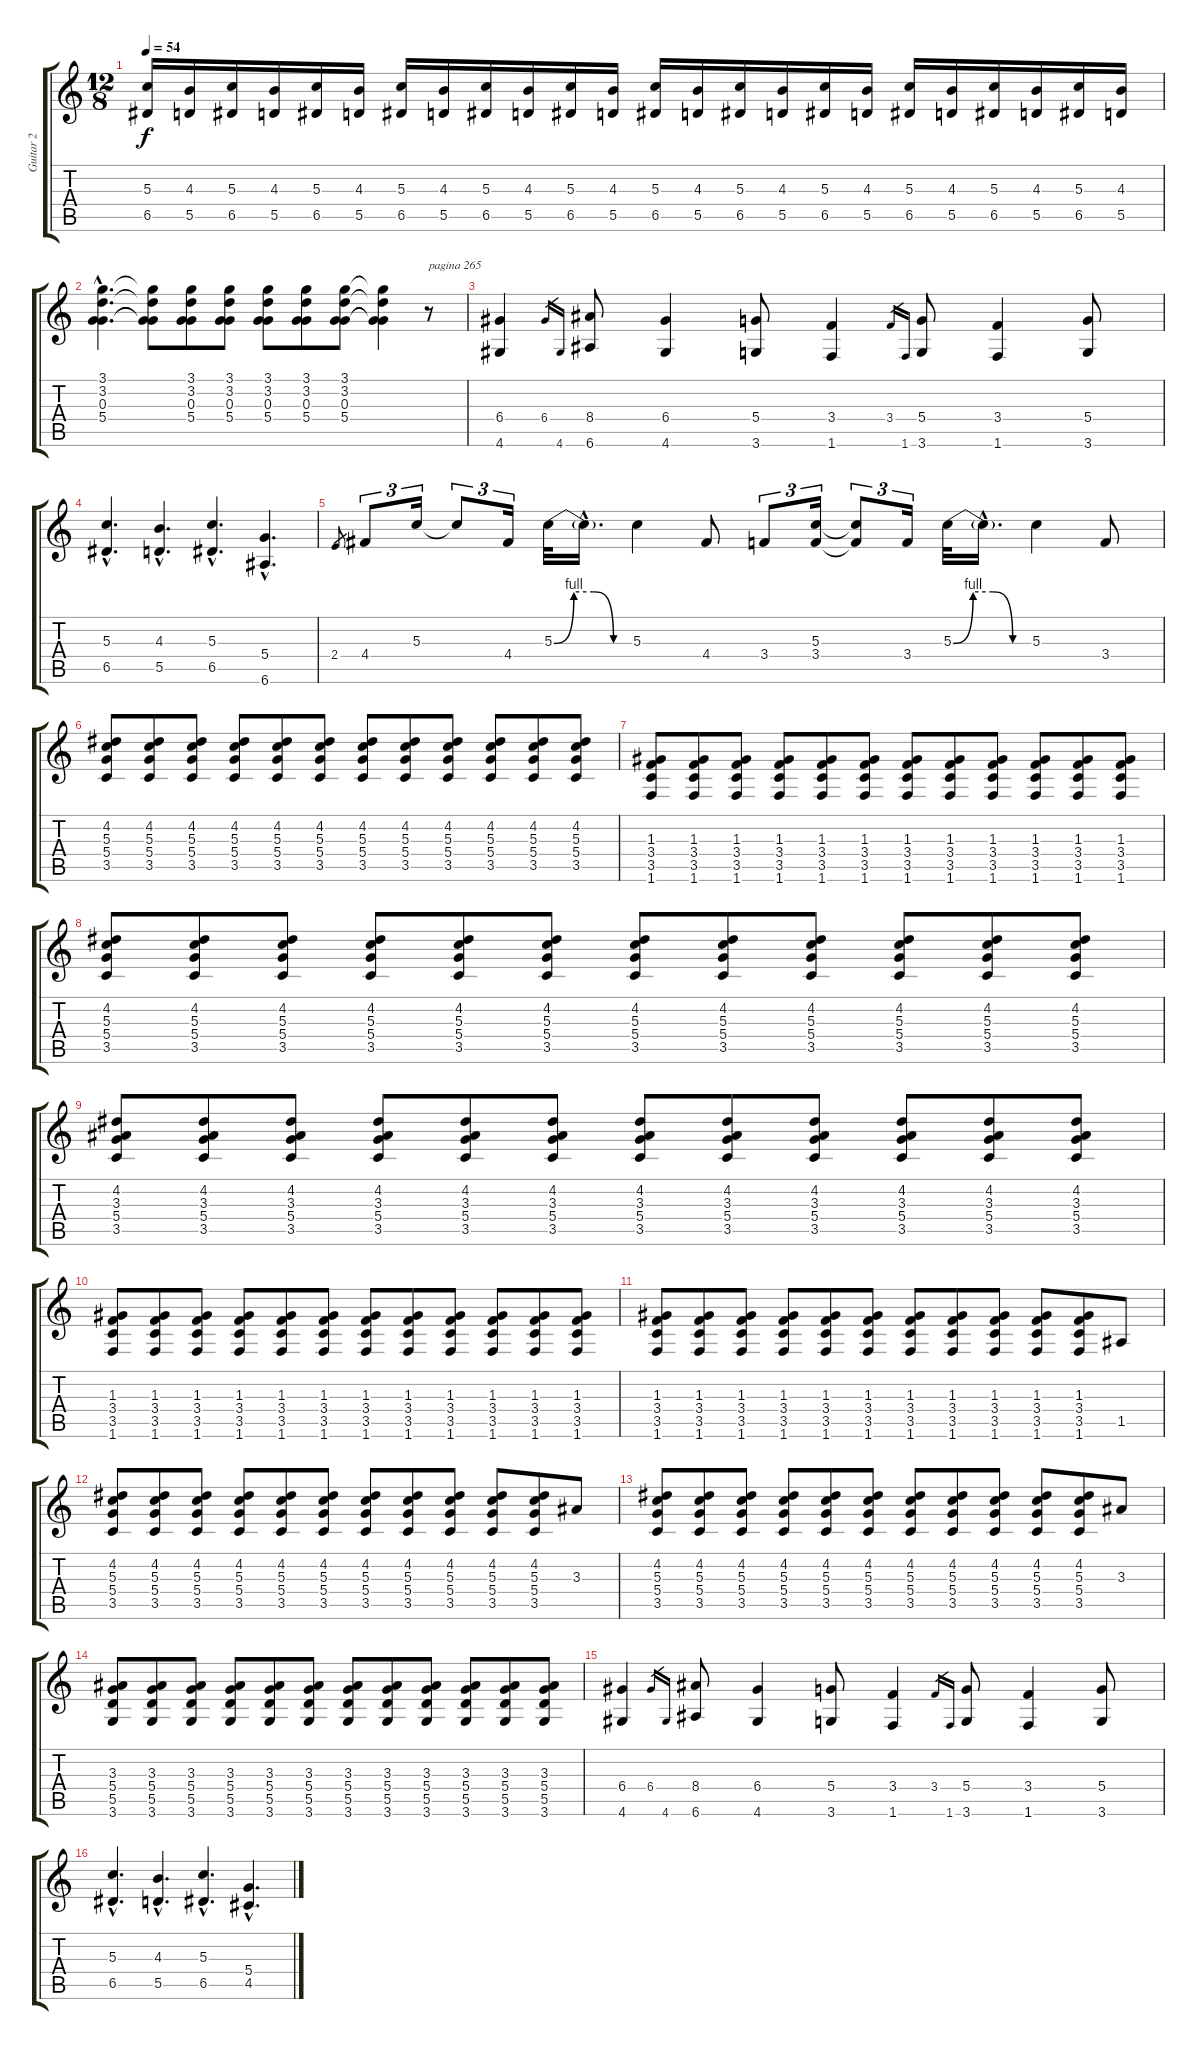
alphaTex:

\track ("Guitar 2" "Guitar 2") {instrument electricguitarclean}
\staff {score tabs}
\tuning (E4 B3 G3 D3 A2 E2) {hide}
\ts (12 8)
\tempo 54
\clef g2
\ks c
(5.3 6.5).16{dy f} (4.3 5.5).16 (5.3 6.5).16 (4.3 5.5).16 (5.3 6.5).16 (4.3 5.5).16 (5.3 6.5).16 (4.3 5.5).16 (5.3 6.5).16 (4.3 5.5).16 (5.3 6.5).16 (4.3 5.5).16 (5.3 6.5).16 (4.3 5.5).16 (5.3 6.5).16 (4.3 5.5).16 (5.3 6.5).16 (4.3 5.5).16 (5.3 6.5).16 (4.3 5.5).16 (5.3 6.5).16 (4.3 5.5).16 (5.3 6.5).16 (4.3 5.5).16 |
(3.1{hac} 3.2{hac} 0.3{hac} 5.4{hac}).4{d} (3.1{t} 3.2{t} 0.3{t} 5.4{t}).8 (3.1 3.2 0.3 5.4).8 (3.1 3.2 0.3 5.4).8 (3.1 3.2 0.3 5.4).8 (3.1 3.2 0.3 5.4).8 (3.1 3.2 0.3 5.4).8 (3.1{t} 3.2{t} 0.3{t} 5.4{t}).4 r.8{txt "pagina 265"} |
(6.4 4.6).4 6.4.16{gr} 4.6.16{gr} (8.4 6.6).8 (6.4 4.6).4 (5.4 3.6).8 (3.4 1.6).4 3.4.16{gr} 1.6.16{gr} (5.4 3.6).8 (3.4 1.6).4 (5.4 3.6).8 |
(5.3{hac} 6.5{hac}).4{d} (4.3{hac} 5.5{hac}).4{d} (5.3{hac} 6.5{hac}).4{d} (5.4{hac} 6.6{hac}).4{d} |
2.4.8{gr} 4.4.8{tu (3 2)} 5.3.16{tu (3 2)} 5.3{t}.8{tu (3 2)} 4.4.16{tu (3 2)} 5.3{be (custom 0 0 15 4 30 4 45 0 60 0)}.32 5.3{hac t}.16{d} 5.3.4 4.4.8 3.4.8{tu (3 2)} (5.3 3.4).16{tu (3 2)} (5.3{t} 3.4{t}).8{tu (3 2)} 3.4.16{tu (3 2)} 5.3{be (custom 0 0 15 4 30 4 45 0 60 0)}.32 5.3{hac t}.16{d} 5.3.4 3.4.8 |
(4.2 5.3 5.4 3.5).8 (4.2 5.3 5.4 3.5).8 (4.2 5.3 5.4 3.5).8 (4.2 5.3 5.4 3.5).8 (4.2 5.3 5.4 3.5).8 (4.2 5.3 5.4 3.5).8 (4.2 5.3 5.4 3.5).8 (4.2 5.3 5.4 3.5).8 (4.2 5.3 5.4 3.5).8 (4.2 5.3 5.4 3.5).8 (4.2 5.3 5.4 3.5).8 (4.2 5.3 5.4 3.5).8 |
(1.3 3.4 3.5 1.6).8 (1.3 3.4 3.5 1.6).8 (1.3 3.4 3.5 1.6).8 (1.3 3.4 3.5 1.6).8 (1.3 3.4 3.5 1.6).8 (1.3 3.4 3.5 1.6).8 (1.3 3.4 3.5 1.6).8 (1.3 3.4 3.5 1.6).8 (1.3 3.4 3.5 1.6).8 (1.3 3.4 3.5 1.6).8 (1.3 3.4 3.5 1.6).8 (1.3 3.4 3.5 1.6).8 |
(4.2 5.3 5.4 3.5).8 (4.2 5.3 5.4 3.5).8 (4.2 5.3 5.4 3.5).8 (4.2 5.3 5.4 3.5).8 (4.2 5.3 5.4 3.5).8 (4.2 5.3 5.4 3.5).8 (4.2 5.3 5.4 3.5).8 (4.2 5.3 5.4 3.5).8 (4.2 5.3 5.4 3.5).8 (4.2 5.3 5.4 3.5).8 (4.2 5.3 5.4 3.5).8 (4.2 5.3 5.4 3.5).8 |
(4.2 3.3 5.4 3.5).8 (4.2 3.3 5.4 3.5).8 (4.2 3.3 5.4 3.5).8 (4.2 3.3 5.4 3.5).8 (4.2 3.3 5.4 3.5).8 (4.2 3.3 5.4 3.5).8 (4.2 3.3 5.4 3.5).8 (4.2 3.3 5.4 3.5).8 (4.2 3.3 5.4 3.5).8 (4.2 3.3 5.4 3.5).8 (4.2 3.3 5.4 3.5).8 (4.2 3.3 5.4 3.5).8 |
(1.3 3.4 3.5 1.6).8 (1.3 3.4 3.5 1.6).8 (1.3 3.4 3.5 1.6).8 (1.3 3.4 3.5 1.6).8 (1.3 3.4 3.5 1.6).8 (1.3 3.4 3.5 1.6).8 (1.3 3.4 3.5 1.6).8 (1.3 3.4 3.5 1.6).8 (1.3 3.4 3.5 1.6).8 (1.3 3.4 3.5 1.6).8 (1.3 3.4 3.5 1.6).8 (1.3 3.4 3.5 1.6).8 |
(1.3 3.4 3.5 1.6).8 (1.3 3.4 3.5 1.6).8 (1.3 3.4 3.5 1.6).8 (1.3 3.4 3.5 1.6).8 (1.3 3.4 3.5 1.6).8 (1.3 3.4 3.5 1.6).8 (1.3 3.4 3.5 1.6).8 (1.3 3.4 3.5 1.6).8 (1.3 3.4 3.5 1.6).8 (1.3 3.4 3.5 1.6).8 (1.3 3.4 3.5 1.6).8 1.5.8 |
(4.2 5.3 5.4 3.5).8 (4.2 5.3 5.4 3.5).8 (4.2 5.3 5.4 3.5).8 (4.2 5.3 5.4 3.5).8 (4.2 5.3 5.4 3.5).8 (4.2 5.3 5.4 3.5).8 (4.2 5.3 5.4 3.5).8 (4.2 5.3 5.4 3.5).8 (4.2 5.3 5.4 3.5).8 (4.2 5.3 5.4 3.5).8 (4.2 5.3 5.4 3.5).8 3.3.8 |
(4.2 5.3 5.4 3.5).8 (4.2 5.3 5.4 3.5).8 (4.2 5.3 5.4 3.5).8 (4.2 5.3 5.4 3.5).8 (4.2 5.3 5.4 3.5).8 (4.2 5.3 5.4 3.5).8 (4.2 5.3 5.4 3.5).8 (4.2 5.3 5.4 3.5).8 (4.2 5.3 5.4 3.5).8 (4.2 5.3 5.4 3.5).8 (4.2 5.3 5.4 3.5).8 3.3.8 |
(3.3 5.4 5.5 3.6).8 (3.3 5.4 5.5 3.6).8 (3.3 5.4 5.5 3.6).8 (3.3 5.4 5.5 3.6).8 (3.3 5.4 5.5 3.6).8 (3.3 5.4 5.5 3.6).8 (3.3 5.4 5.5 3.6).8 (3.3 5.4 5.5 3.6).8 (3.3 5.4 5.5 3.6).8 (3.3 5.4 5.5 3.6).8 (3.3 5.4 5.5 3.6).8 (3.3 5.4 5.5 3.6).8 |
(6.4 4.6).4 6.4.16{gr} 4.6.16{gr} (8.4 6.6).8 (6.4 4.6).4 (5.4 3.6).8 (3.4 1.6).4 3.4.16{gr} 1.6.16{gr} (5.4 3.6).8 (3.4 1.6).4 (5.4 3.6).8 |
(5.3{hac} 6.5{hac}).4{d} (4.3{hac} 5.5{hac}).4{d} (5.3{hac} 6.5{hac}).4{d} (5.4{hac} 4.5{hac}).4{d}
